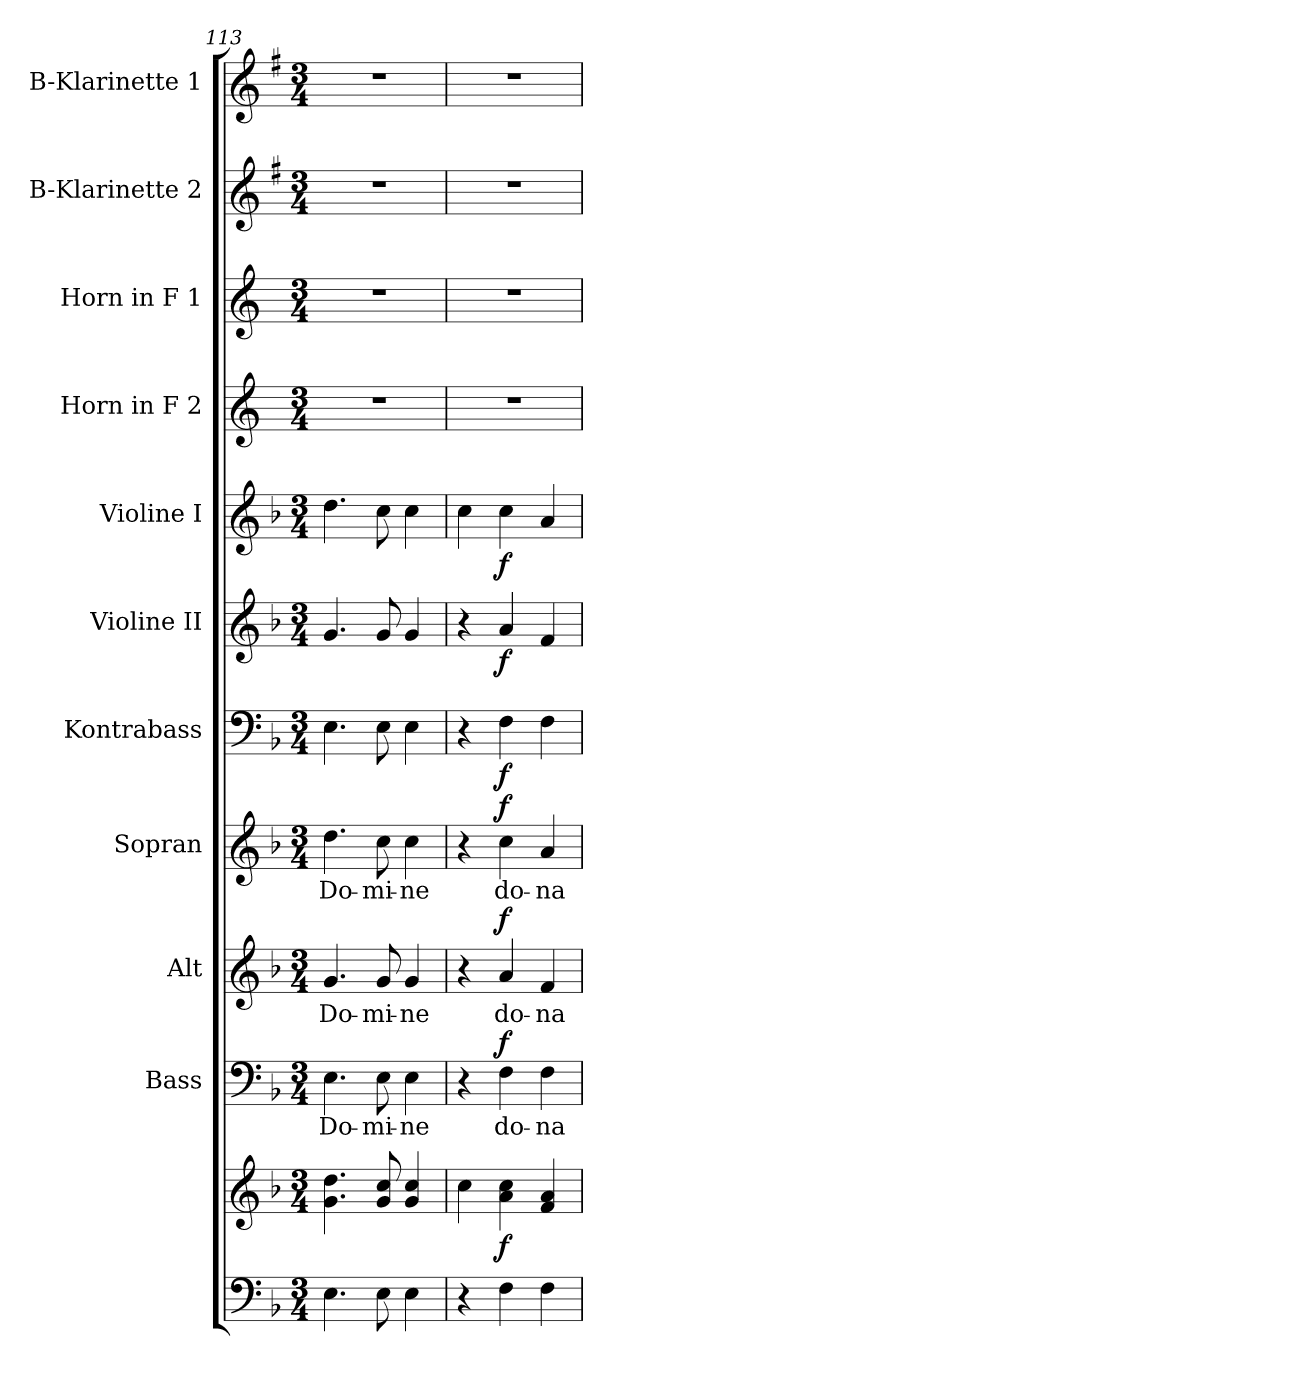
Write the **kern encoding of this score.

**kern	**kern	**dynam	**kern	**text	**dynam	**kern	**text	**dynam	**kern	**text	**dynam	**kern	**dynam	**kern	**dynam	**kern	**dynam	**kern	**kern	**kern	**kern
*part11	*part11	*part11	*part10	*part10	*part10	*part9	*part9	*part9	*part8	*part8	*part8	*part7	*part7	*part6	*part6	*part5	*part5	*part4	*part3	*part2	*part1
*staff12	*staff11	*staff11/12	*staff10	*staff10	*staff10	*staff9	*staff9	*staff9	*staff8	*staff8	*staff8	*staff7	*staff7	*staff6	*staff6	*staff5	*staff5	*staff4	*staff3	*staff2	*staff1
*	*	*	*I"Bass	*	*	*I"Alt	*	*	*I"Sopran	*	*	*I"Kontrabass	*	*I"Violine II	*	*I"Violine I	*	*I"Horn in F 2	*I"Horn in F 1	*I"B-Klarinette 2	*I"B-Klarinette 1
*	*	*	*I'B.	*	*	*I'A.	*	*	*I'S.	*	*	*I'Kb.	*	*I'Vl. II	*	*I'Vl. I	*	*	*	*I'B Kl. 2	*I'B Kl. 1
*clefF4	*clefG2	*	*clefF4	*	*	*clefG2	*	*	*clefG2	*	*	*clefF4	*	*clefG2	*	*clefG2	*	*clefG2	*clefG2	*clefG2	*clefG2
*	*	*	*	*	*	*	*	*	*	*	*	*ITrd7c12	*	*	*	*	*	*ITrd4c7	*ITrd4c7	*ITrd1c2	*ITrd1c2
*k[b-]	*k[b-]	*	*k[b-]	*	*	*k[b-]	*	*	*k[b-]	*	*	*k[b-]	*	*k[b-]	*	*k[b-]	*	*k[b-]	*k[b-]	*k[b-]	*k[b-]
*F:	*F:	*	*F:	*	*	*F:	*	*	*F:	*	*	*F:	*	*F:	*	*F:	*	*F:	*F:	*F:	*F:
*M3/4	*M3/4	*	*M3/4	*	*	*M3/4	*	*	*M3/4	*	*	*M3/4	*	*M3/4	*	*M3/4	*	*M3/4	*M3/4	*M3/4	*M3/4
=113	=113	=113	=113	=113	=113	=113	=113	=113	=113	=113	=113	=113	=113	=113	=113	=113	=113	=113	=113	=113	=113
!	!	!	!	!LO:LY:b	!	!	!LO:LY:b	!	!	!LO:LY:b	!	!	!	!	!	!	!	!	!	!	!
4.E\	4.g\ 4.dd\	.	4.E\	Do-	.	4.g/	Do-	.	4.dd\	Do-	.	4.EE\	.	4.g/	.	4.dd\	.	2.r	2.r	2.r	2.r
!	!	!	!	!LO:LY:b	!	!	!LO:LY:b	!	!	!LO:LY:b	!	!	!	!	!	!	!	!	!	!	!
8E\	8g/ 8cc/	.	8E\	-mi-	.	8g/	-mi-	.	8cc\	-mi-	.	8EE\	.	8g/	.	8cc\	.	.	.	.	.
!	!	!	!	!LO:LY:b	!	!	!LO:LY:b	!	!	!LO:LY:b	!	!	!	!	!	!	!	!	!	!	!
4E\	4g/ 4cc/	.	4E\	-ne	.	4g/	-ne	.	4cc\	-ne	.	4EE\	.	4g/	.	4cc\	.	.	.	.	.
=114	=114	=114	=114	=114	=114	=114	=114	=114	=114	=114	=114	=114	=114	=114	=114	=114	=114	=114	=114	=114	=114
4r	4cc\	.	4r	.	.	4r	.	.	4r	.	.	4r	.	4r	.	4cc\	.	2.r	2.r	2.r	2.r
!	!	!LO:DY:b	!	!LO:LY:b	!LO:DY:a	!	!LO:LY:b	!LO:DY:a	!	!LO:LY:b	!LO:DY:a	!	!LO:DY:b	!	!LO:DY:b	!	!LO:DY:b	!	!	!	!
4F\	4a\ 4cc\	f	4F\	do-	f	4a/	do-	f	4cc\	do-	f	4FF\	f	4a/	f	4cc\	f	.	.	.	.
!	!	!	!	!LO:LY:b	!	!	!LO:LY:b	!	!	!LO:LY:b	!	!	!	!	!	!	!	!	!	!	!
4F\	4f/ 4a/	.	4F\	-na	.	4f/	-na	.	4a/	-na	.	4FF\	.	4f/	.	4a/	.	.	.	.	.
=	=	=	=	=	=	=	=	=	=	=	=	=	=	=	=	=	=	=	=	=	=
*-	*-	*-	*-	*-	*-	*-	*-	*-	*-	*-	*-	*-	*-	*-	*-	*-	*-	*-	*-	*-	*-
